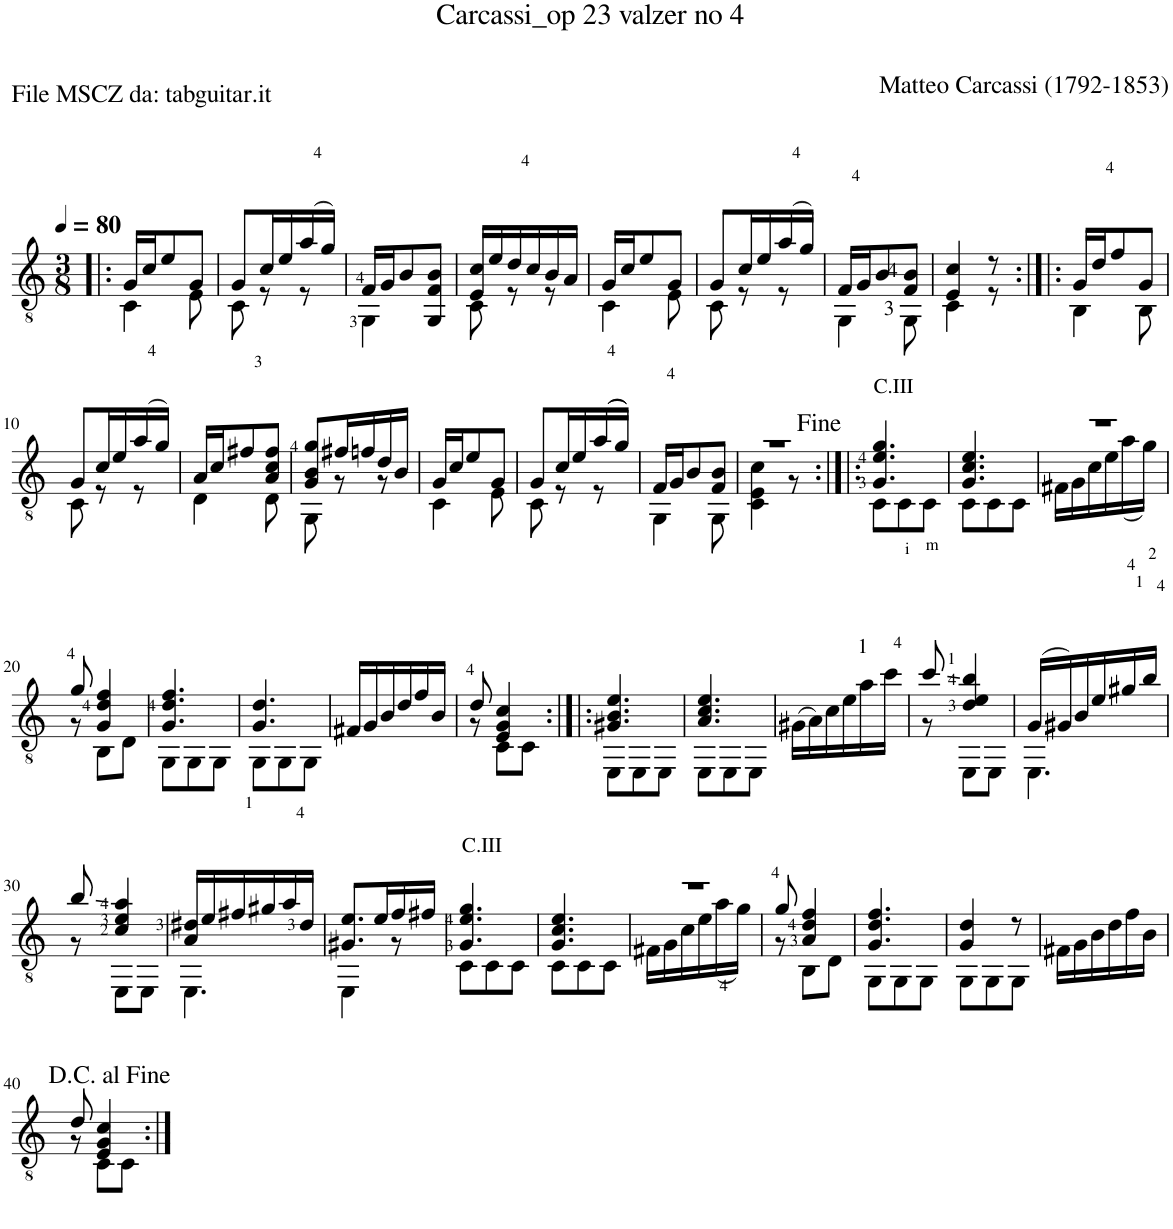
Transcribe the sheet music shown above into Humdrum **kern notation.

**kern
*part1
*staff1
*I"Guitar
*I'Guit.
*clefGv2
*k[]
*M3/8
*MM80
=1!|:
*^
16G/LL	4C\
16c/J	.
8e/	.
8G/J	8E\
=2	=2
8G/L	8C\
16c/L	8r
16e/	.
(16a/	8r
16g/JJ)	.
=3	=3
16F/LL	4GG\
16G/J	.
8B/	.
8GG/ 8F/ 8B/J	8ryy
=4	=4
16E/ 16c/LL	8C\
16e/	.
16d/	8r
16c/	.
16B/	8r
16A/JJ	.
=5	=5
16G/LL	4C\
16c/J	.
8e/	.
8G/J	8E\
=6	=6
8G/L	8C\
16c/L	8r
16e/	.
(16a/	8r
16g/JJ)	.
=7	=7
16F/LL	4GG\
16G/J	.
8B/	.
!LO:TX:a:t=4	!
!LO:TX:b:t=3	!
8F/ 8B/J	8GG\
=8	=8
4E/ 4c/	4C\
8r	8r
=9:|!|:	=9:|!|:
16G/LL	4BB\
16d/J	.
8f/	.
8G/J	8BB\
!!LO:LB:g=z	!!
=10	=10
8G/L	8C\
16c/L	8r
16e/	.
(16a/	8r
16g/JJ)	.
=11	=11
16A/LL	4D\
16c/J	.
8f#X/	.
8A/ 8c/ 8f#/J	8D\
=12	=12
8G/ 8B/ 8g/L	8GG\
16f#X/L	8r
16fn/	.
16d/	8r
16B/JJ	.
=13	=13
16G/LL	4C\
16c/J	.
8e/	.
8G/J	8E\
=14	=14
8G/L	8C\
16c/L	8r
16e/	.
((16a/	8r
16g/JJ))	.
=15	=15
16F/LL	4GG\
16G/J	.
8B/	.
8F/ 8B/J	8GG\
=16	=16
4.r	4C\ 4E\ 4c\
.	8r
=17:|!|:	=17:|!|:
!LO:TX:a:t=C.III	!
4.G/ 4.e/ 4.g/	8C\L
.	8C<\
.	8C<\J
=18	=18
4.G/ 4.c/ 4.e/	8C\L
.	8C\
.	8C\J
=19	=19
4.r	16F#X\LL
.	16G\
.	16c\
.	16e\
.	(16a<\
.	16g<\JJ)
!!LO:LB:g=z	!!
=20	=20
8g/	8r
4G/ 4d/ 4f/	8BB\L
.	8D\J
=21	=21
4.G/ 4.d/ 4.f/	8GG\L
.	8GG\
.	8GG\J
=22	=22
4.G/ 4.d/	8GG\L
.	8GG\
.	8GG\J
*v	*v
=23
16F#X/LL
16G/
16B/
16d/
16f/
16B/JJ
=24
*^
8d/	8r
4E/ 4G/ 4c/	8C\L
.	8C\J
=25:|!|:	=25:|!|:
4.G#X/ 4.B/ 4.e/	8EE\L
.	8EE\
.	8EE\J
=26	=26
4.A/ 4.c/ 4.e/	8EE\L
.	8EE\
.	8EE\J
*v	*v
=27
(16G#X\LL
16A\)
16c\
16e\
!LO:TX:a:t=1
16a\
16cc\JJ
=28
*^
8cc/	8r
4d/ 4e/ 4b/	8EE\L
.	8EE\J
=29	=29
(16G/LL	4.EE\
16G#X/)	.
16B/	.
16e/	.
16g#X/	.
16b/JJ	.
!!LO:LB:g=z	!!
=30	=30
8b/	8r
4c/ 4e/ 4a/	8EE\L
.	8EE\J
=31	=31
16A/ 16d#X/LL	4.EE\
16e/	.
16f#X/	.
16g#X/	.
16a/	.
16d#/JJ	.
=32	=32
8.G#X/ 8.e/L	4EE\
16e/L	.
16f/	8r
16f#X/JJ	.
=33	=33
!LO:TX:a:t=C.III	!
4.G/ 4.e/ 4.g/	8C\L
.	8C\
.	8C\J
=34	=34
4.G/ 4.c/ 4.e/	8C\L
.	8C\
.	8C\J
=35	=35
4.r	16F#X\LL
.	16G\
.	16c\
.	16e\
.	(16a\
.	16g\JJ)
=36	=36
8g/	8r
4A/ 4d/ 4f/	8BB\L
.	8D\J
=37	=37
4.G/ 4.d/ 4.f/	8GG\L
.	8GG\
.	8GG\J
=38	=38
4G/ 4d/	8GG\L
.	8GG\
8r	8GG\J
*v	*v
=39
16F#X\LL
16G\
16B\
16d\
16f\
16B\JJ
!!LO:LB:g=z
=40
*^
8d/	8r
4E/ 4G/ 4c/	8C\L
.	8C\J
*v	*v
=:|!
*-
